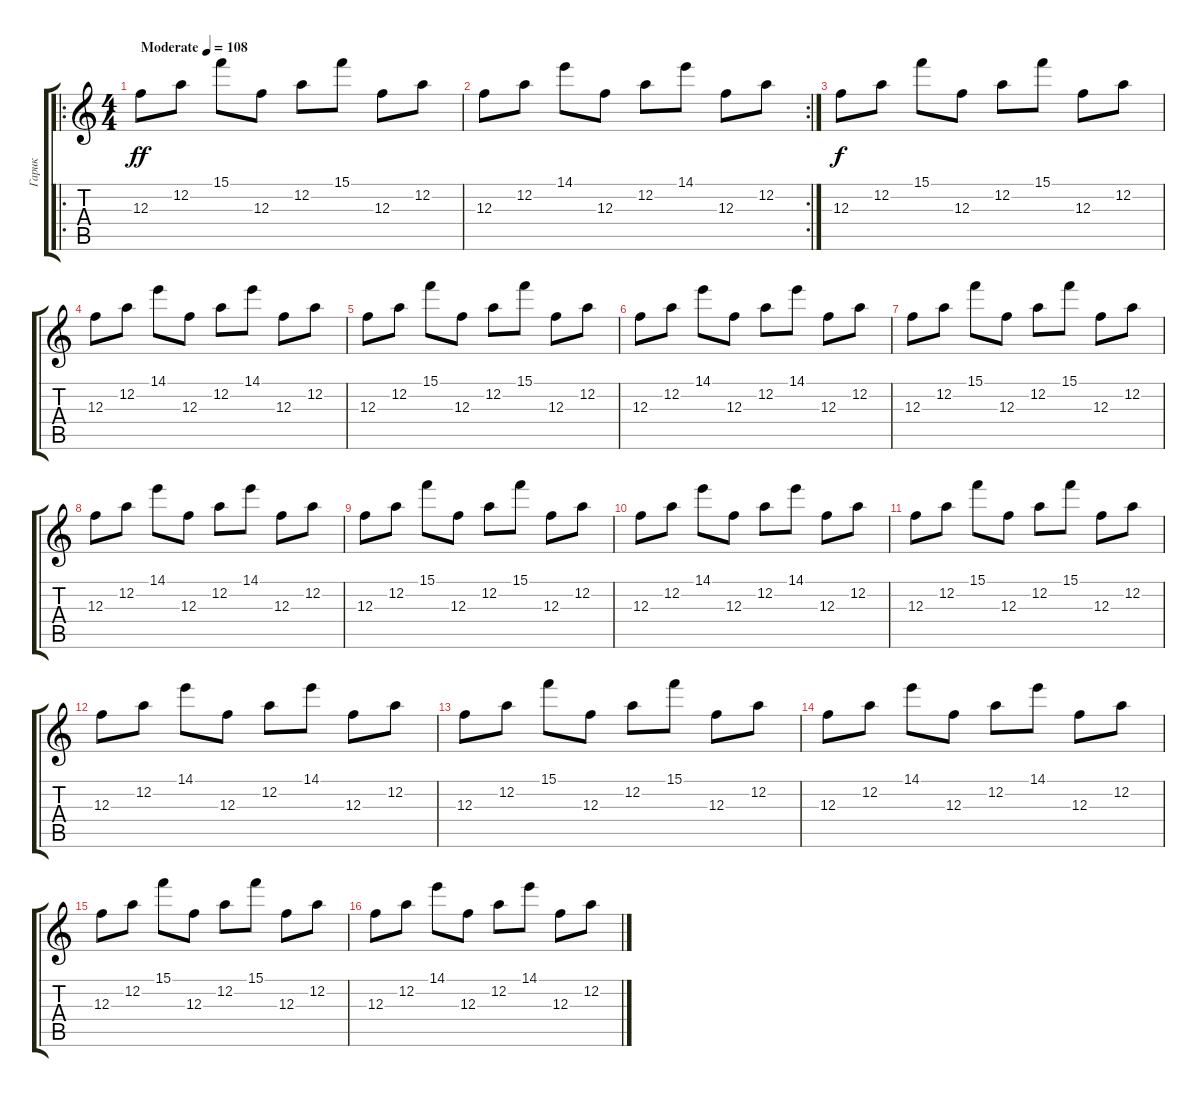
\track ("Гарик" "Гарик") {instrument electricguitarjazz}
\staff {score tabs}
\tuning (D4 A3 F3 C3 G2 D2) {hide}
\ro
\ts (4 4)
\tempo (108 "Moderate")
\clef g2
\ks c
12.3.8{dy ff instrument electricguitarjazz} 12.2.8 15.1.8 12.3.8 12.2.8 15.1.8 12.3.8 12.2.8 |
\rc 2
12.3.8 12.2.8 14.1.8 12.3.8 12.2.8 14.1.8 12.3.8 12.2.8 |
12.3.8{dy f} 12.2.8 15.1.8 12.3.8 12.2.8 15.1.8 12.3.8 12.2.8 |
12.3.8 12.2.8 14.1.8 12.3.8 12.2.8 14.1.8 12.3.8 12.2.8 |
12.3.8 12.2.8 15.1.8 12.3.8 12.2.8 15.1.8 12.3.8 12.2.8 |
12.3.8 12.2.8 14.1.8 12.3.8 12.2.8 14.1.8 12.3.8 12.2.8 |
12.3.8 12.2.8 15.1.8 12.3.8 12.2.8 15.1.8 12.3.8 12.2.8 |
12.3.8 12.2.8 14.1.8 12.3.8 12.2.8 14.1.8 12.3.8 12.2.8 |
12.3.8 12.2.8 15.1.8 12.3.8 12.2.8 15.1.8 12.3.8 12.2.8 |
12.3.8 12.2.8 14.1.8 12.3.8 12.2.8 14.1.8 12.3.8 12.2.8 |
12.3.8 12.2.8 15.1.8 12.3.8 12.2.8 15.1.8 12.3.8 12.2.8 |
12.3.8 12.2.8 14.1.8 12.3.8 12.2.8 14.1.8 12.3.8 12.2.8 |
12.3.8 12.2.8 15.1.8 12.3.8 12.2.8 15.1.8 12.3.8 12.2.8 |
12.3.8 12.2.8 14.1.8 12.3.8 12.2.8 14.1.8 12.3.8 12.2.8 |
12.3.8 12.2.8 15.1.8 12.3.8 12.2.8 15.1.8 12.3.8 12.2.8 |
12.3.8 12.2.8 14.1.8 12.3.8 12.2.8 14.1.8 12.3.8 12.2.8
